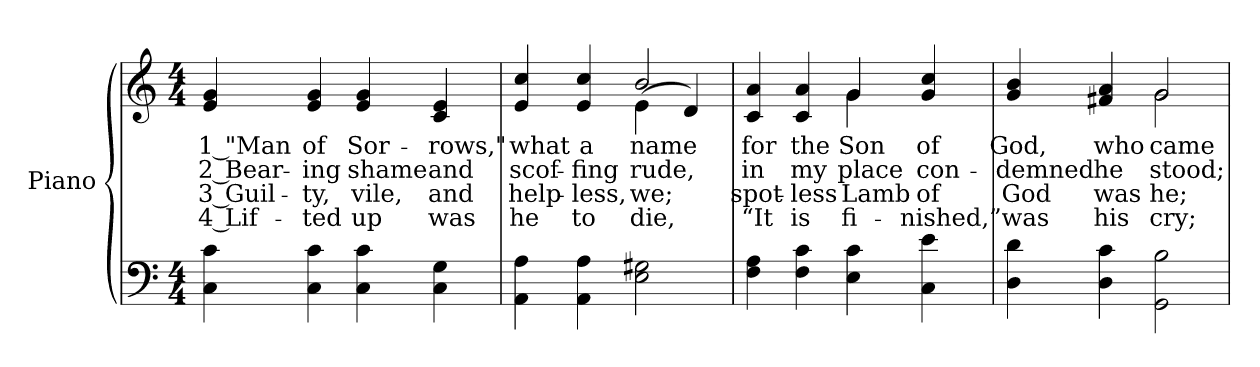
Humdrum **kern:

**kern	**kern	**text	**text	**text	**text
*part2	*part1	*part1	*part1	*part1	*part1
*staff2	*staff1	*staff1	*staff1	*staff1	*staff1
*I"Piano	*I"Piano	*	*	*	*
*I'Pno.	*I'Pno.	*	*	*	*
!!LO:PB:g=z
*clefF4	*clefG2	*	*	*	*
*k[]	*k[]	*	*	*	*
*C:	*C:	*	*	*	*
*M4/4	*M4/4	*	*	*	*
=1	=1	=1	=1	=1	=1
!	!	!LO:LY:b:color=#000000	!LO:LY:b:color=#000000	!LO:LY:b:color=#000000	!LO:LY:b:color=#000000
4Ci\ 4ci	4ei/ 4gi	1 "Man	2 Bear-	-3 Guil-	4 Lif-
!	!	!LO:LY:b:color=#000000	!LO:LY:b:color=#000000	!LO:LY:b:color=#000000	!LO:LY:b:color=#000000
4Ci\ 4ci	4ei/ 4gi	of	-ing	-ty,	ted
!	!	!LO:LY:b:color=#000000	!LO:LY:b:color=#000000	!LO:LY:b:color=#000000	!LO:LY:b:color=#000000
4Ci\ 4ci	4ei/ 4gi	Sor-	shame	vile,	up
!	!	!LO:LY:b:color=#000000	!LO:LY:b:color=#000000	!LO:LY:b:color=#000000	!LO:LY:b:color=#000000
4Ci\ 4Gi	4ci/ 4ei	-rows,"	and	and	was
=2	=2	=2	=2	=2	=2
!	!	!LO:LY:b:color=#000000	!LO:LY:b:color=#000000	!LO:LY:b:color=#000000	!LO:LY:b:color=#000000
*	*^	*	*	*	*
4AAi\ 4Ai	4ei/ 4cci	2ryy	what	scof-	help-	-he
!	!	!	!LO:LY:b:color=#000000	!LO:LY:b:color=#000000	!LO:LY:b:color=#000000	!LO:LY:b:color=#000000
4AAi\ 4Ai	4ei/ 4cci	.	a	-fing	less,	to
!	!	!	!LO:LY:b:color=#000000	!LO:LY:b:color=#000000	!LO:LY:b:color=#000000	!LO:LY:b:color=#000000
2Ei\ 2G#Xi	2bi/	(4ei\	name	rude,	we;	die,
.	.	4di/)	.	.	.	.
=3	=3	=3	=3	=3	=3	=3
!	!	!	!LO:LY:b:color=#000000	!LO:LY:b:color=#000000	!LO:LY:b:color=#000000	!LO:LY:b:color=#000000
4Fi\ 4Ai	4ci/ 4ai	2ryy	for	in	spot-	-“It
!	!	!	!LO:LY:b:color=#000000	!LO:LY:b:color=#000000	!LO:LY:b:color=#000000	!LO:LY:b:color=#000000
4Fi\ 4ci	4ci/ 4ai	.	the	my	less	is
!	!	!	!LO:LY:b:color=#000000	!LO:LY:b:color=#000000	!LO:LY:b:color=#000000	!LO:LY:b:color=#000000
4Ei\ 4ci	4gi/	4gi\	Son	place	Lamb	fi-
!	!	!	!LO:LY:b:color=#000000	!LO:LY:b:color=#000000	!LO:LY:b:color=#000000	!LO:LY:b:color=#000000
4Ci\ 4ei	4gi/ 4cci	4ryy	of	con-	-of	nished,”
=4	=4	=4	=4	=4	=4	=4
!	!	!	!LO:LY:b:color=#000000	!LO:LY:b:color=#000000	!LO:LY:b:color=#000000	!LO:LY:b:color=#000000
4Di\ 4di	4gi/ 4bi	2ryy	God,	-demned	God	was
!	!	!	!LO:LY:b:color=#000000	!LO:LY:b:color=#000000	!LO:LY:b:color=#000000	!LO:LY:b:color=#000000
4Di\ 4ci	4f#Xi/ 4ai	.	who	he	was	his
!	!	!	!LO:LY:b:color=#000000	!LO:LY:b:color=#000000	!LO:LY:b:color=#000000	!LO:LY:b:color=#000000
2GGi\ 2Bi	2gi/	2gi\	came	stood;	he;	cry;
*	*v	*v	*	*	*	*
=	=	=	=	=	=
*-	*-	*-	*-	*-	*-
